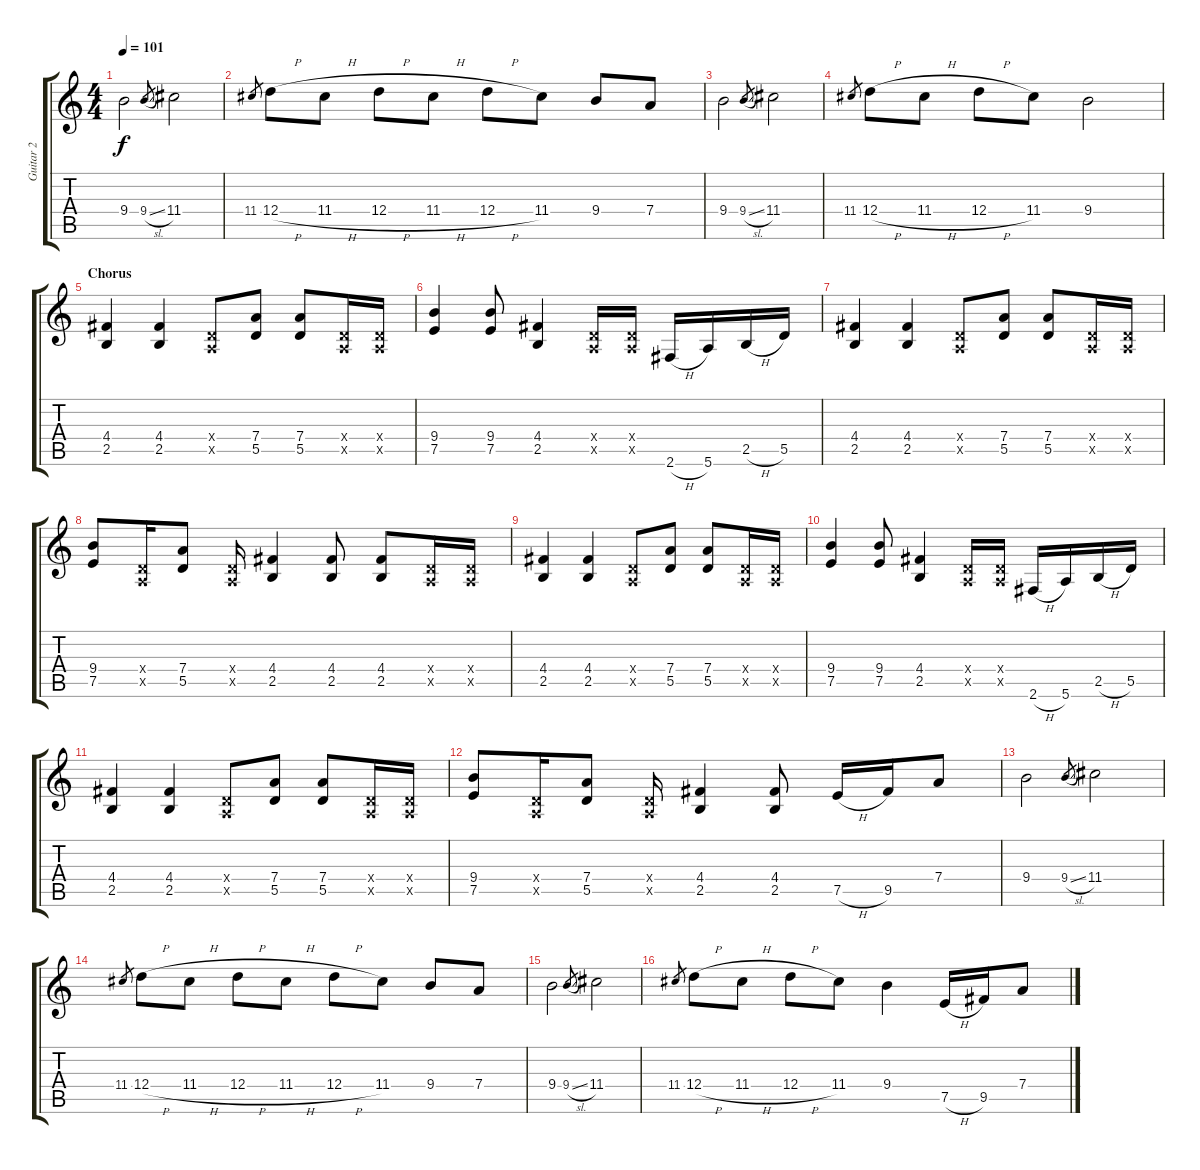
\track ("Guitar 2" "Guitar 2") {instrument overdrivenguitar}
\staff {score tabs}
\tuning (E4 B3 G3 D3 A2 E2) {hide}
\ts (4 4)
\tempo 101
\clef g2
\ks c
9.4.2{dy f} 9.4{sl}.8{gr} 11.4.2 |
11.4.8{gr} 12.4{h}.8 11.4{h}.8 12.4{h}.8 11.4{h}.8 12.4{h}.8 11.4.8 9.4.8 7.4.8 |
9.4.2 9.4{sl}.8{gr} 11.4.2 |
11.4.8{gr} 12.4{h}.8 11.4{h}.8 12.4{h}.8 11.4.8 9.4.2 |
\section ("" "Chorus")
(4.4 2.5).4{volume 12} (4.4 2.5).4 (0.4{x} 0.5{x}).8 (7.4 5.5).8 (7.4 5.5).8 (0.4{x} 0.5{x}).16 (0.4{x} 0.5{x}).16 |
(9.4 7.5).4 (9.4 7.5).8 (4.4 2.5).4 (0.4{x} 0.5{x}).16 (0.4{x} 0.5{x}).16 2.6{h}.16 5.6.16 2.5{h}.16 5.5.16 |
(4.4 2.5).4 (4.4 2.5).4 (0.4{x} 0.5{x}).8 (7.4 5.5).8 (7.4 5.5).8 (0.4{x} 0.5{x}).16 (0.4{x} 0.5{x}).16 |
(9.4 7.5).8 (0.4{x} 0.5{x}).16 (7.4 5.5).8 (0.4{x} 0.5{x}).16 (4.4 2.5).4 (4.4 2.5).8 (4.4 2.5).8 (0.4{x} 0.5{x}).16 (0.4{x} 0.5{x}).16 |
(4.4 2.5).4{volume 12} (4.4 2.5).4 (0.4{x} 0.5{x}).8 (7.4 5.5).8 (7.4 5.5).8 (0.4{x} 0.5{x}).16 (0.4{x} 0.5{x}).16 |
(9.4 7.5).4 (9.4 7.5).8 (4.4 2.5).4 (0.4{x} 0.5{x}).16 (0.4{x} 0.5{x}).16 2.6{h}.16 5.6.16 2.5{h}.16 5.5.16 |
(4.4 2.5).4 (4.4 2.5).4 (0.4{x} 0.5{x}).8 (7.4 5.5).8 (7.4 5.5).8 (0.4{x} 0.5{x}).16 (0.4{x} 0.5{x}).16 |
(9.4 7.5).8 (0.4{x} 0.5{x}).16 (7.4 5.5).8 (0.4{x} 0.5{x}).16 (4.4 2.5).4 (4.4 2.5).8 7.5{h}.16{volume 9} 9.5.16 7.4.8 |
9.4.2 9.4{sl}.8{gr} 11.4.2 |
11.4.8{gr} 12.4{h}.8 11.4{h}.8 12.4{h}.8 11.4{h}.8 12.4{h}.8 11.4.8 9.4.8 7.4.8 |
9.4.2 9.4{sl}.8{gr} 11.4.2 |
11.4.8{gr} 12.4{h}.8 11.4{h}.8 12.4{h}.8 11.4.8 9.4.4 7.5{h}.16 9.5.16 7.4.8
